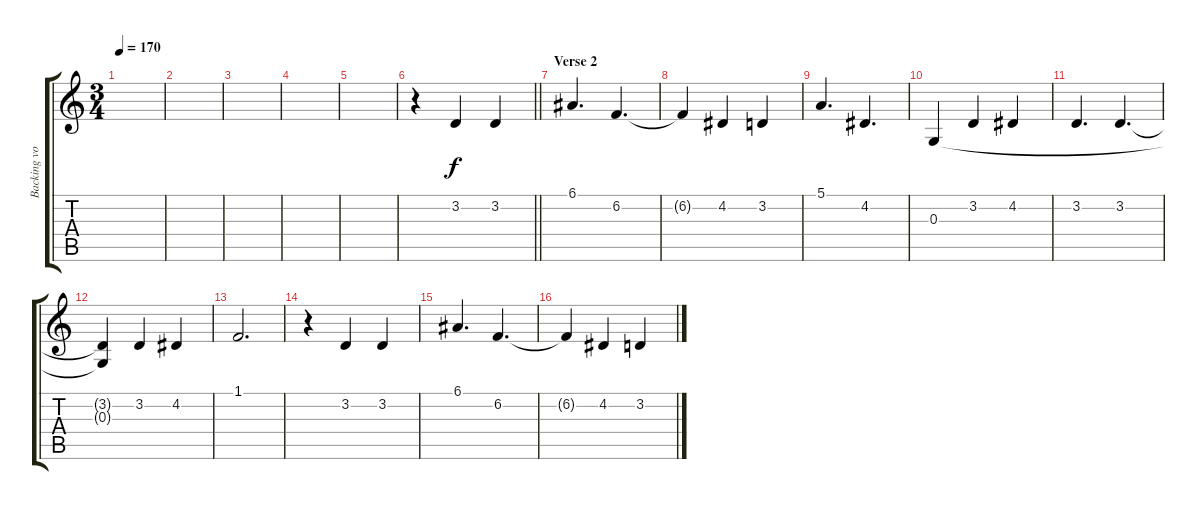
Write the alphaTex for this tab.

\track ("Backing vocals" "Backing vo") {instrument flute}
\staff {score tabs}
\tuning (E4 B3 G3 D3 A2 E2) {hide}
\ts (3 4)
\tempo 170
\clef g2
\ks c
|
|
|
|
|
\barLineRight lightlight
r.4 3.2.4 3.2.4 |
\section ("" "Verse 2")
6.1.4{d} 6.2.4{d} |
6.2{t}.4 4.2.4 3.2.4 |
5.1.4{d} 4.2.4{d} |
0.3.4 3.2.4 4.2.4 |
3.2.4{d} 3.2.4{d} |
(3.2{t} 0.3{t}).4 3.2.4 4.2.4 |
1.1.2{d} |
r.4 3.2.4 3.2.4 |
6.1.4{d} 6.2.4{d} |
6.2{t}.4 4.2.4 3.2.4
